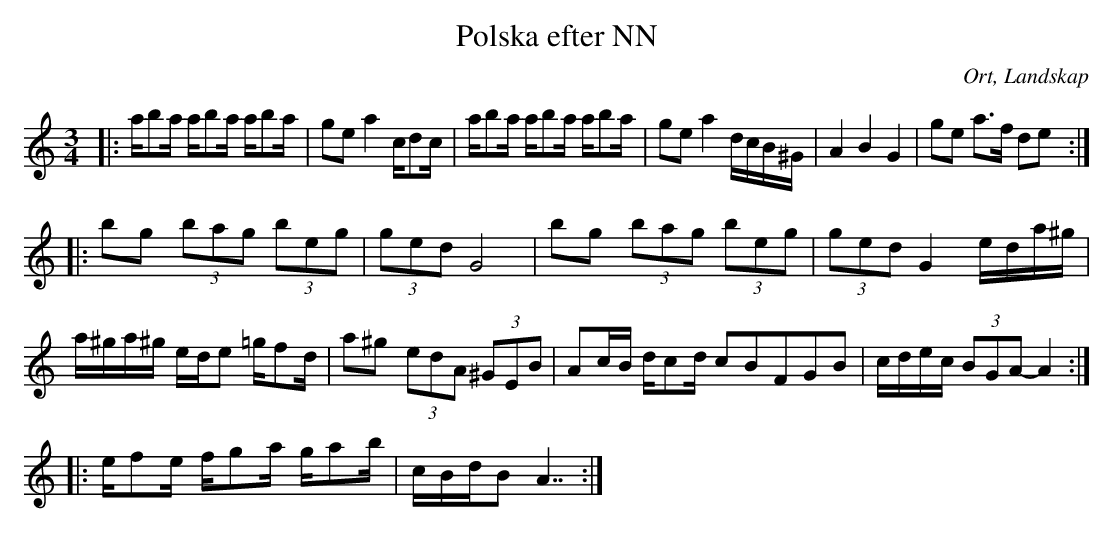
X:1
T:Polska efter NN
O:Ort, Landskap
M:3/4
L:1/8
K:C
|: a/ba/ a/ba/ a/ba/|ge a2 c/dc/| a/ba/ a/ba/ a/ba/ | ge a2 d/c/B/^G/| A2 B2 G2 | ge a>f de:|
|:bg (3bag (3beg| (3ged G4 |bg (3bag (3beg| (3ged G2 e/d/a/^g/| a/^g/a/^g/ e/d/e =g/fd/ |a^g (3edA (3^GEB| Ac/B/ d/cd/ c2/5B2/5F2/5G2/5B2/5|  c/d/e/c/ (3BGA-A2 :|
|:e/fe/ f/ga/ g/ab/ | c/B/d/B A7/2:|
